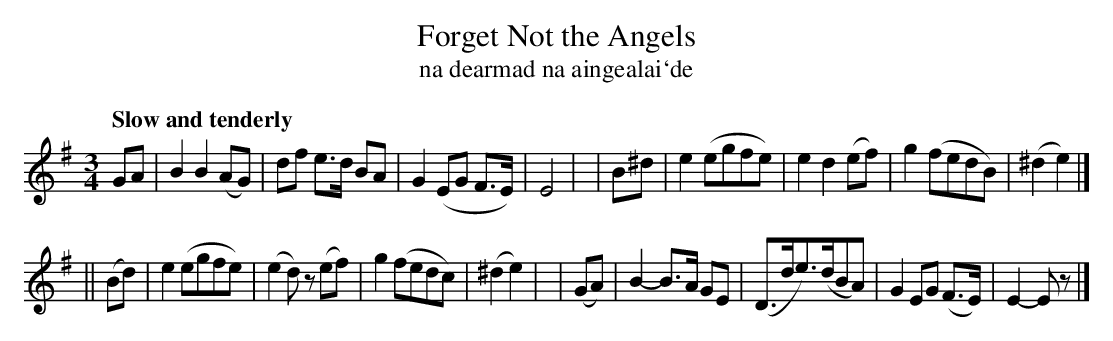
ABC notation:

X:1
T: Forget Not the Angels
T: na dearmad na aingealai\`de
Q: "Slow and tenderly"
M: 3/4
L: 1/8
K: Em
   GA  | B2 B2 (AG) | df e>d BA | G2 (EG F>E) | E4 |\
|  B^d | e2 (egfe) | e2 d2 (ef) | g2 (fedB) | (^d2 e2) |]
||(Bd) | e2 (egfe) | (e2 d)z (ef) | g2 (fedc) | (^d2 e2) |\
| (GA) | B2- B>A GE | (D>de>)(dBA) | G2 EG (F>E) | E2- Ez |]
